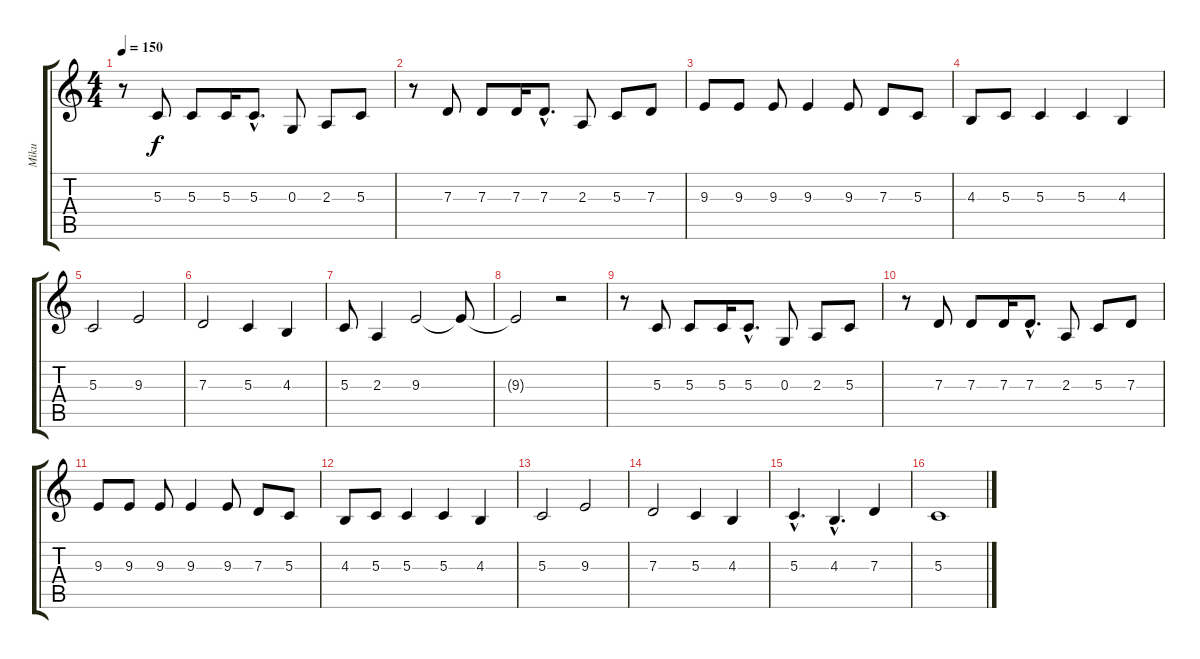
\track ("Miku" "Miku") {instrument altosax}
\staff {score tabs}
\tuning (E4 B3 G3 D3 A2 E2) {hide}
\ts (4 4)
\tempo 150
\clef g2
\ks c
r.8{dy f} 5.3.8 5.3.8 5.3.16 5.3{hac}.8{d} 0.3.8 2.3.8 5.3.8 |
r.8 7.3.8 7.3.8 7.3.16 7.3{hac}.8{d} 2.3.8 5.3.8 7.3.8 |
9.3.8 9.3.8 9.3.8 9.3.4 9.3.8 7.3.8 5.3.8 |
4.3.8 5.3.8 5.3.4 5.3.4 4.3.4 |
5.3.2 9.3.2 |
7.3.2 5.3.4 4.3.4 |
5.3.8 2.3.4 9.3.2 9.3{t}.8 |
9.3{t}.2 r.2 |
r.8 5.3.8 5.3.8 5.3.16 5.3{hac}.8{d} 0.3.8 2.3.8 5.3.8 |
r.8 7.3.8 7.3.8 7.3.16 7.3{hac}.8{d} 2.3.8 5.3.8 7.3.8 |
9.3.8 9.3.8 9.3.8 9.3.4 9.3.8 7.3.8 5.3.8 |
4.3.8 5.3.8 5.3.4 5.3.4 4.3.4 |
5.3.2 9.3.2 |
7.3.2 5.3.4 4.3.4 |
5.3{hac}.4{d} 4.3{hac}.4{d} 7.3.4 |
5.3.1
